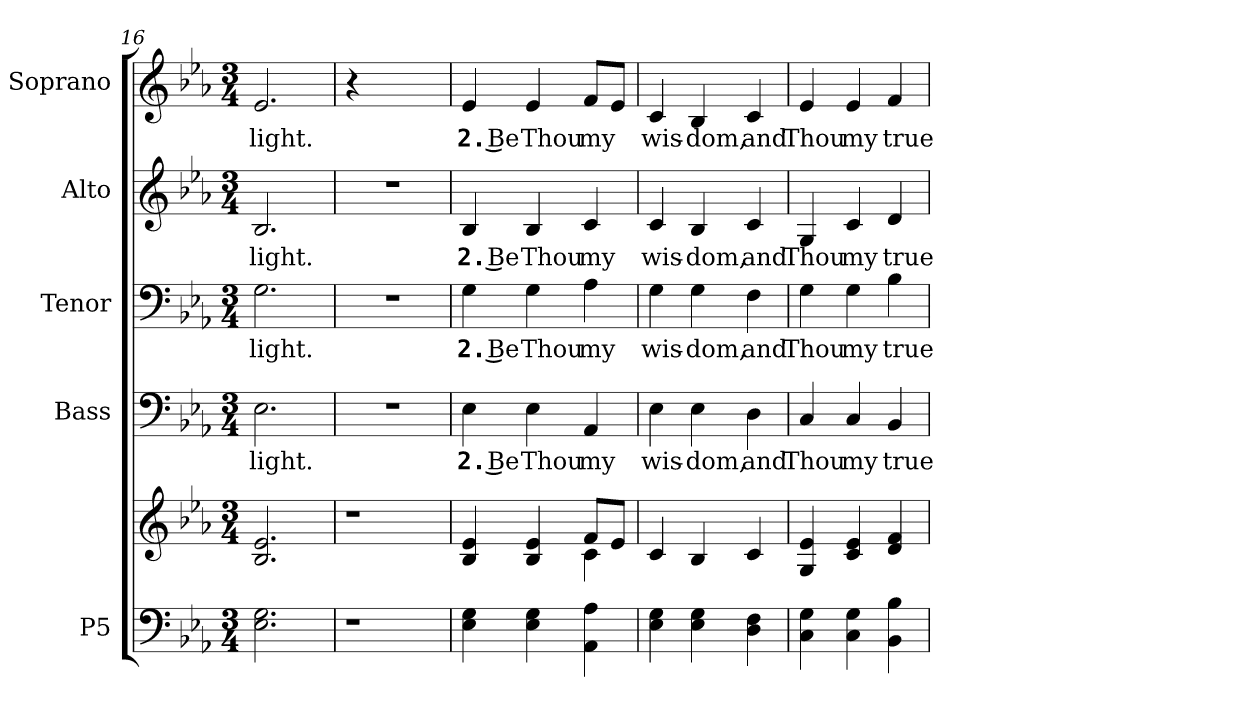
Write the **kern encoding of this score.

**kern	**kern	**kern	**text	**kern	**text	**kern	**text	**kern	**text
*part5	*part5	*part4	*part4	*part3	*part3	*part2	*part2	*part1	*part1
*staff6	*staff5	*staff4	*staff4	*staff3	*staff3	*staff2	*staff2	*staff1	*staff1
*I"P5	*	*I"Bass	*	*I"Tenor	*	*I"Alto	*	*I"Soprano	*
*	*	*I'B.	*	*I'T.	*	*I'A.	*	*I'S.	*
*clefF4	*clefG2	*clefF4	*	*clefF4	*	*clefG2	*	*clefG2	*
*k[b-e-a-]	*k[b-e-a-]	*k[b-e-a-]	*	*k[b-e-a-]	*	*k[b-e-a-]	*	*k[b-e-a-]	*
*c:	*c:	*c:	*	*c:	*	*c:	*	*c:	*
*M3/4	*M3/4	*M3/4	*	*M3/4	*	*M3/4	*	*M3/4	*
=16	=16	=16	=16	=16	=16	=16	=16	=16	=16
!	!	!	!LO:LY:b:color=#000000	!	!	!	!	!	!
!	!	!	!	!	!LO:LY:b:color=#000000	!	!	!	!
!	!	!	!	!	!	!	!LO:LY:b:color=#000000	!	!
!	!	!	!	!	!	!	!	!	!LO:LY:b:color=#000000
2.E-i\ 2.Gi	2.B-i/ 2.e-i	2.E-i\	light.	2.Gi\	light.	2.B-i/	light.	2.e-i/	light.
!!LO:PB:g=z
=17	=17	=17	=17	=17	=17	=17	=17	=17	=17
!LO:N:vis=1	!LO:N:vis=1	!LO:N:vis=1	!	!LO:N:vis=1	!	!LO:N:vis=1	!	!	!
4r	4r	2.r	.	2.r	.	2.r	.	4r	.
2ryy	2ryy	.	.	.	.	.	.	2ryy	.
=18	=18	=18	=18	=18	=18	=18	=18	=18	=18
*	*^	*	*	*	*	*	*	*	*
!	!	!	!	!LO:LY:b:color=#000000	!	!	!	!	!	!
!	!	!	!	!	!	!LO:LY:b:color=#000000	!	!	!	!
!	!	!	!	!	!	!	!	!LO:LY:b:color=#000000	!	!
!	!	!	!	!	!	!	!	!	!	!LO:LY:b:color=#000000
4E-i\ 4Gi	4B-i/ 4e-i	2ryy	4E-i\	2. Be	4Gi\	2. Be	4B-i/	2. Be	4e-i/	2. Be
!	!	!	!	!LO:LY:b:color=#000000	!	!	!	!	!	!
!	!	!	!	!	!	!LO:LY:b:color=#000000	!	!	!	!
!	!	!	!	!	!	!	!	!LO:LY:b:color=#000000	!	!
!	!	!	!	!	!	!	!	!	!	!LO:LY:b:color=#000000
4E-i\ 4Gi	4B-i/ 4e-i	.	4E-i\	Thou	4Gi\	Thou	4B-i/	Thou	4e-i/	Thou
!	!	!	!	!LO:LY:b:color=#000000	!	!	!	!	!	!
!	!	!	!	!	!	!LO:LY:b:color=#000000	!	!	!	!
!	!	!	!	!	!	!	!	!LO:LY:b:color=#000000	!	!
!	!	!	!	!	!	!	!	!	!	!LO:LY:b:color=#000000
4AA-i\ 4A-i	8fi/L	4ci\	4AA-i/	my	4A-i\	my	4ci/	my	8fi/L	my
.	8e-i/J	.	.	.	.	.	.	.	8e-i/J	.
*	*v	*v	*	*	*	*	*	*	*	*
=19	=19	=19	=19	=19	=19	=19	=19	=19	=19
!	!	!	!LO:LY:b:color=#000000	!	!	!	!	!	!
!	!	!	!	!	!LO:LY:b:color=#000000	!	!	!	!
!	!	!	!	!	!	!	!LO:LY:b:color=#000000	!	!
!	!	!	!	!	!	!	!	!	!LO:LY:b:color=#000000
4E-i\ 4Gi	4ci/	4E-i\	wis-	4Gi\	wis-	4ci/	wis-	4ci/	wis-
!	!	!	!LO:LY:b:color=#000000	!	!	!	!	!	!
!	!	!	!	!	!LO:LY:b:color=#000000	!	!	!	!
!	!	!	!	!	!	!	!LO:LY:b:color=#000000	!	!
!	!	!	!	!	!	!	!	!	!LO:LY:b:color=#000000
4E-i\ 4Gi	4B-i/	4E-i\	-dom,	4Gi\	-dom,	4B-i/	-dom,	4B-i/	-dom,
!	!	!	!LO:LY:b:color=#000000	!	!	!	!	!	!
!	!	!	!	!	!LO:LY:b:color=#000000	!	!	!	!
!	!	!	!	!	!	!	!LO:LY:b:color=#000000	!	!
!	!	!	!	!	!	!	!	!	!LO:LY:b:color=#000000
4Di\ 4Fi	4ci/	4Di\	and	4Fi\	and	4ci/	and	4ci/	and
=20	=20	=20	=20	=20	=20	=20	=20	=20	=20
!	!	!	!LO:LY:b:color=#000000	!	!	!	!	!	!
!	!	!	!	!	!LO:LY:b:color=#000000	!	!	!	!
!	!	!	!	!	!	!	!LO:LY:b:color=#000000	!	!
!	!	!	!	!	!	!	!	!	!LO:LY:b:color=#000000
4Ci\ 4Gi	4Gi/ 4e-i	4Ci/	Thou	4Gi\	Thou	4Gi/	Thou	4e-i/	Thou
!	!	!	!LO:LY:b:color=#000000	!	!	!	!	!	!
!	!	!	!	!	!LO:LY:b:color=#000000	!	!	!	!
!	!	!	!	!	!	!	!LO:LY:b:color=#000000	!	!
!	!	!	!	!	!	!	!	!	!LO:LY:b:color=#000000
4Ci\ 4Gi	4ci/ 4e-i	4Ci/	my	4Gi\	my	4ci/	my	4e-i/	my
!	!	!	!LO:LY:b:color=#000000	!	!	!	!	!	!
!	!	!	!	!	!LO:LY:b:color=#000000	!	!	!	!
!	!	!	!	!	!	!	!LO:LY:b:color=#000000	!	!
!	!	!	!	!	!	!	!	!	!LO:LY:b:color=#000000
4BB-i\ 4B-i	4di/ 4fi	4BB-i/	true	4B-i\	true	4di/	true	4fi/	true
=	=	=	=	=	=	=	=	=	=
*-	*-	*-	*-	*-	*-	*-	*-	*-	*-
